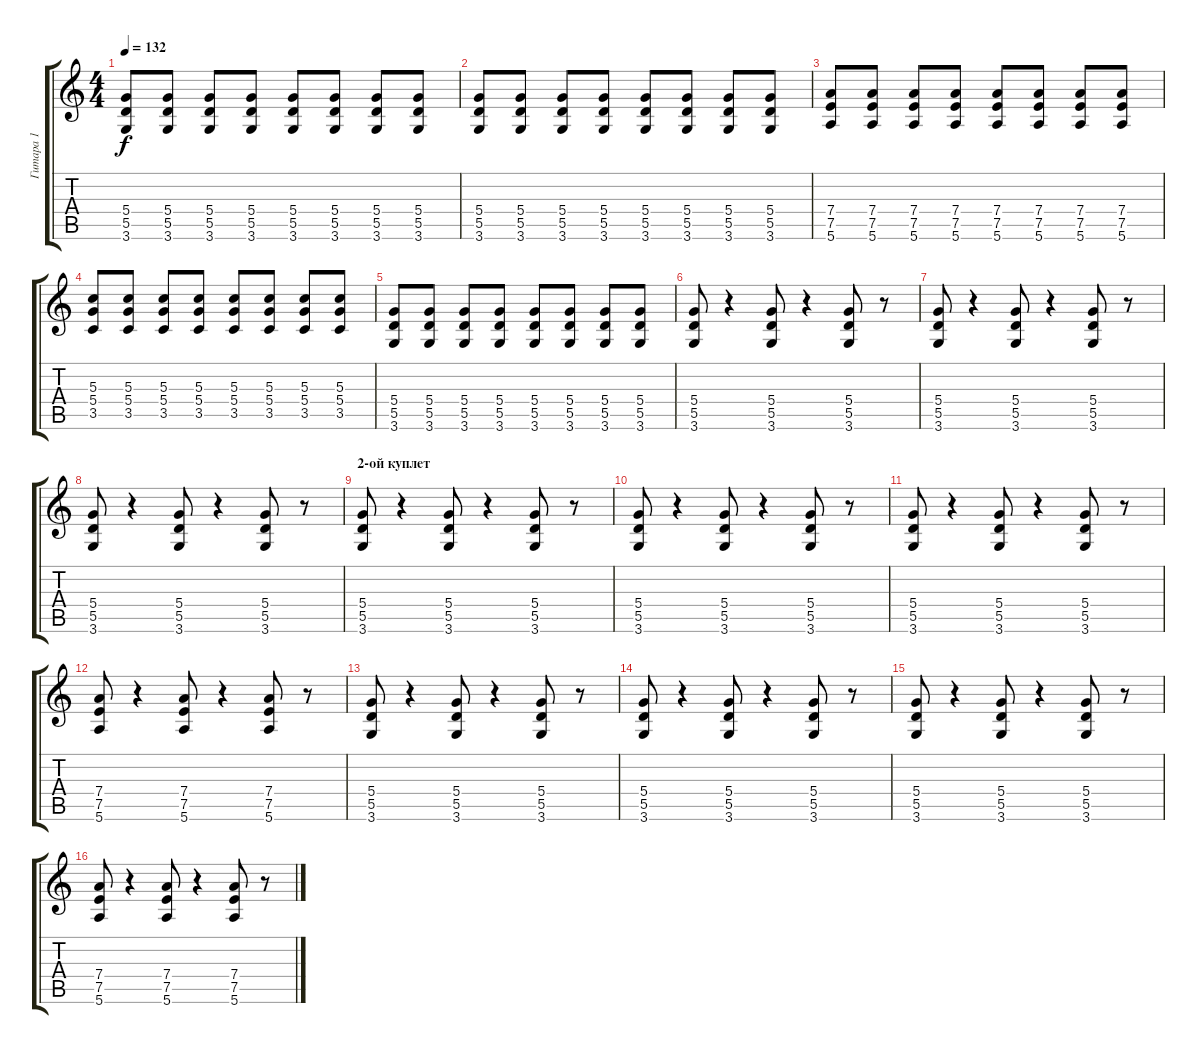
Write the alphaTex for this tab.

\track ("Гитара 1" "Гитара 1") {instrument distortionguitar}
\staff {score tabs}
\tuning (E4 B3 G3 D3 A2 E2) {hide}
\ts (4 4)
\tempo 132
\clef g2
\ks c
(5.4 5.5 3.6).8{dy f} (5.4 5.5 3.6).8 (5.4 5.5 3.6).8 (5.4 5.5 3.6).8 (5.4 5.5 3.6).8 (5.4 5.5 3.6).8 (5.4 5.5 3.6).8 (5.4 5.5 3.6).8 |
(5.4 5.5 3.6).8 (5.4 5.5 3.6).8 (5.4 5.5 3.6).8 (5.4 5.5 3.6).8 (5.4 5.5 3.6).8 (5.4 5.5 3.6).8 (5.4 5.5 3.6).8 (5.4 5.5 3.6).8 |
(7.4 7.5 5.6).8 (7.4 7.5 5.6).8 (7.4 7.5 5.6).8 (7.4 7.5 5.6).8 (7.4 7.5 5.6).8 (7.4 7.5 5.6).8 (7.4 7.5 5.6).8 (7.4 7.5 5.6).8 |
(5.3 5.4 3.5).8 (5.3 5.4 3.5).8 (5.3 5.4 3.5).8 (5.3 5.4 3.5).8 (5.3 5.4 3.5).8 (5.3 5.4 3.5).8 (5.3 5.4 3.5).8 (5.3 5.4 3.5).8 |
(5.4 5.5 3.6).8 (5.4 5.5 3.6).8 (5.4 5.5 3.6).8 (5.4 5.5 3.6).8 (5.4 5.5 3.6).8 (5.4 5.5 3.6).8 (5.4 5.5 3.6).8 (5.4 5.5 3.6).8 |
(5.4 5.5 3.6).8 r.4 (5.4 5.5 3.6).8 r.4 (5.4 5.5 3.6).8 r.8 |
(5.4 5.5 3.6).8 r.4 (5.4 5.5 3.6).8 r.4 (5.4 5.5 3.6).8 r.8 |
(5.4 5.5 3.6).8 r.4 (5.4 5.5 3.6).8 r.4 (5.4 5.5 3.6).8 r.8 |
\section ("" "2-ой куплет")
(5.4 5.5 3.6).8 r.4 (5.4 5.5 3.6).8 r.4 (5.4 5.5 3.6).8 r.8 |
(5.4 5.5 3.6).8 r.4 (5.4 5.5 3.6).8 r.4 (5.4 5.5 3.6).8 r.8 |
(5.4 5.5 3.6).8 r.4 (5.4 5.5 3.6).8 r.4 (5.4 5.5 3.6).8 r.8 |
(7.4 7.5 5.6).8 r.4 (7.4 7.5 5.6).8 r.4 (7.4 7.5 5.6).8 r.8 |
(5.4 5.5 3.6).8 r.4 (5.4 5.5 3.6).8 r.4 (5.4 5.5 3.6).8 r.8 |
(5.4 5.5 3.6).8 r.4 (5.4 5.5 3.6).8 r.4 (5.4 5.5 3.6).8 r.8 |
(5.4 5.5 3.6).8 r.4 (5.4 5.5 3.6).8 r.4 (5.4 5.5 3.6).8 r.8 |
(7.4 7.5 5.6).8 r.4 (7.4 7.5 5.6).8 r.4 (7.4 7.5 5.6).8 r.8
